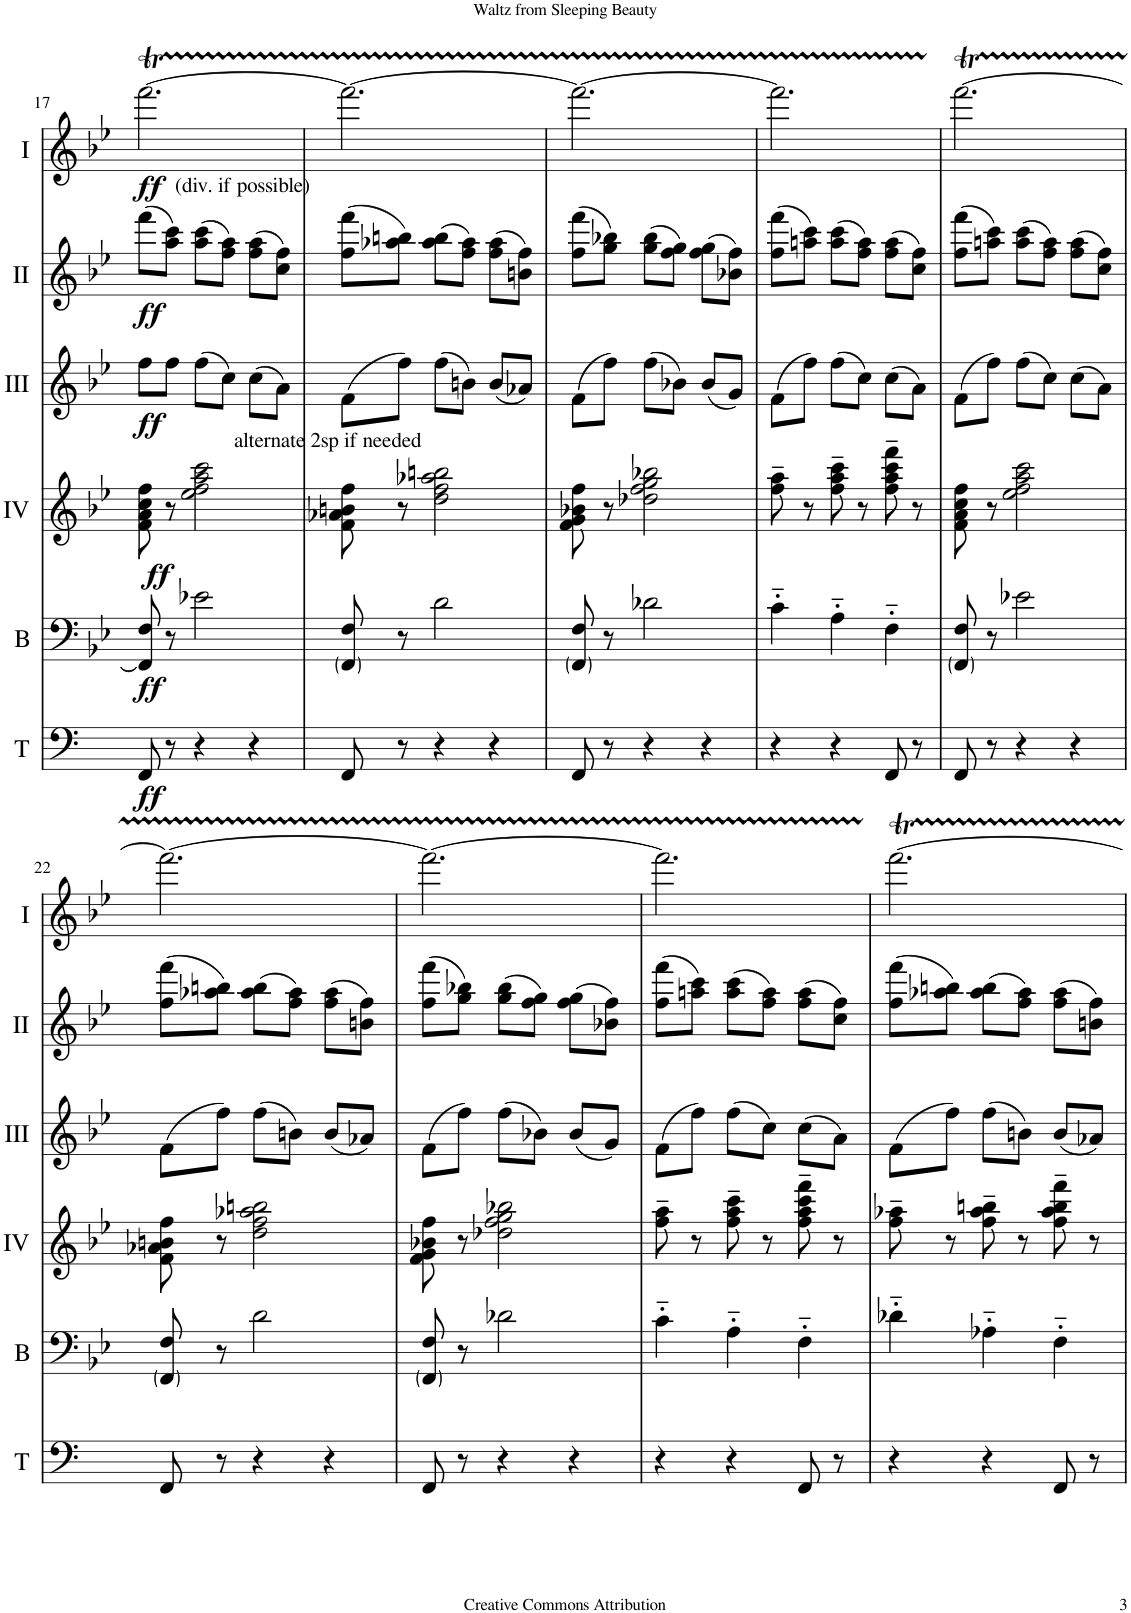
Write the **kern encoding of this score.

**kern	**dynam	**kern	**dynam	**kern	**dynam	**kern	**dynam	**kern	**dynam	**kern	**dynam
*part6	*part6	*part5	*part5	*part4	*part4	*part3	*part3	*part2	*part2	*part1	*part1
*staff6	*staff6	*staff5	*staff5	*staff4	*staff4	*staff3	*staff3	*staff2	*staff2	*staff1	*staff1
*I"Timp.	*	*I"Basson	*	*I"Acc. 4	*	*I"Acc. 3	*	*I"Acc. 2	*	*I"Acc. 1	*
*I'T	*	*I'B	*	*	*	*	*	*	*	*	*
!!LO:PB:g=z
*clefF4	*	*clefF4	*	*clefG2	*	*clefG2	*	*clefG2	*	*clefG2	*
*	*	*Trd7c12	*	*Trd7c12	*	*Trd7c12	*	*	*	*	*
*k[b-e-]	*	*k[b-e-]	*	*k[b-e-]	*	*k[b-e-]	*	*k[b-e-]	*	*k[b-e-]	*
*M3/4	*	*M3/4	*	*M3/4	*	*M3/4	*	*M3/4	*	*M3/4	*
=17	=17	=17	=17	=17	=17	=17	=17	=17	=17	=17	=17
!	!	!	!	!	!	!	!	!LO:TX:a:t=(div. if possible)	!	!	!
!	!	!	!	!LO:TX:a:t=alternate 2sp if needed	!	!	!	!	!	!	!
!	!LO:DY:b	!	!LO:DY:b	!	!LO:DY:b	!	!LO:DY:b	!	!LO:DY:b	!	!LO:DY:b
8FF/	ff	8FF/] 8F/	ff	8f\ 8a\ 8cc\ 8ff\	ff	8ff\L	ff	(8fff\L	ff	[2.fffT\	ff
8r	.	8r	.	8r	.	8ff\J	.	8aa\ 8ccc\J)	.	.	.
4r	.	2e-X\	.	2ee-\ 2ff\ 2aa\ 2ccc\	.	(8ff\L	.	(8aa\ 8ccc\L	.	.	.
.	.	.	.	.	.	8cc\J)	.	8ff\ 8aa\J)	.	.	.
4r	.	.	.	.	.	(8cc\L	.	(8ff\ 8aa\L	.	.	.
.	.	.	.	.	.	8a\J)	.	8cc\ 8ff\J)	.	.	.
=18	=18	=18	=18	=18	=18	=18	=18	=18	=18	=18	=18
8FF/	.	8FF/ 8F/	.	8f\ 8a-X\ 8bn\ 8ff\	.	(8f\L	.	(8ff\ 8fff\L	.	2.fff\_	.
8r	.	8r	.	8r	.	8ff\J)	.	8aa-X\ 8bbn\J)	.	.	.
4r	.	2d\	.	2dd\ 2ff\ 2aa-X\ 2bbn\	.	(8ff\L	.	(8aa-\ 8bb\L	.	.	.
.	.	.	.	.	.	8bn\J)	.	8ff\ 8aa-\J)	.	.	.
4r	.	.	.	.	.	(8b/L	.	(8ff\ 8aa-\L	.	.	.
.	.	.	.	.	.	8a-X/J)	.	8bn\ 8ff\J)	.	.	.
=19	=19	=19	=19	=19	=19	=19	=19	=19	=19	=19	=19
8FF/	.	8FF/ 8F/	.	8f\ 8g\ 8b-X\ 8ff\	.	(8f\L	.	(8ff\ 8fff\L	.	2.fff\_	.
8r	.	8r	.	8r	.	8ff\J)	.	8gg\ 8bb-X\J)	.	.	.
4r	.	2d-X\	.	2dd-X\ 2ff\ 2gg\ 2bb-X\	.	(8ff\L	.	(8gg\ 8bb-\L	.	.	.
.	.	.	.	.	.	8b-X\J)	.	8ff\ 8gg\J)	.	.	.
4r	.	.	.	.	.	(8b-/L	.	(8ff\ 8gg\L	.	.	.
.	.	.	.	.	.	8g/J)	.	8b-X\ 8ff\J)	.	.	.
=20	=20	=20	=20	=20	=20	=20	=20	=20	=20	=20	=20
4r	.	4c'~\	.	8ff\~ 8aa\~	.	(8f\L	.	(8ff\ 8fff\L	.	2.fffTTT\]	.
.	.	.	.	8r	.	8ff\J)	.	8aan\ 8ccc\J)	.	.	.
4r	.	4A'~\	.	8ff\~ 8aa\~ 8ccc\~	.	(8ff\L	.	(8aa\ 8ccc\L	.	.	.
.	.	.	.	8r	.	8cc\J)	.	8ff\ 8aa\J)	.	.	.
8FF/	.	4F'~\	.	8ff\~ 8aa\~ 8ccc\~ 8fff\~	.	(8cc\L	.	(8ff\ 8aa\L	.	.	.
8r	.	.	.	8r	.	8a\J)	.	8cc\ 8ff\J)	.	.	.
=21	=21	=21	=21	=21	=21	=21	=21	=21	=21	=21	=21
8FF/	.	8FF/ 8F/	.	8f\ 8a\ 8cc\ 8ff\	.	(8f\L	.	(8ff\ 8fff\L	.	[2.fffT\	.
8r	.	8r	.	8r	.	8ff\J)	.	8aan\ 8ccc\J)	.	.	.
4r	.	2e-X\	.	2ee-\ 2ff\ 2aa\ 2ccc\	.	(8ff\L	.	(8aa\ 8ccc\L	.	.	.
.	.	.	.	.	.	8cc\J)	.	8ff\ 8aa\J)	.	.	.
4r	.	.	.	.	.	(8cc\L	.	(8ff\ 8aa\L	.	.	.
.	.	.	.	.	.	8a\J)	.	8cc\ 8ff\J)	.	.	.
!!LO:LB:g=z
=22	=22	=22	=22	=22	=22	=22	=22	=22	=22	=22	=22
8FF/	.	8FF/ 8F/	.	8f\ 8a-X\ 8bn\ 8ff\	.	(8f\L	.	(8ff\ 8fff\L	.	2.fff\_	.
8r	.	8r	.	8r	.	8ff\J)	.	8aa-X\ 8bbn\J)	.	.	.
4r	.	2d\	.	2dd\ 2ff\ 2aa-X\ 2bbn\	.	(8ff\L	.	(8aa-\ 8bb\L	.	.	.
.	.	.	.	.	.	8bn\J)	.	8ff\ 8aa-\J)	.	.	.
4r	.	.	.	.	.	(8b/L	.	(8ff\ 8aa-\L	.	.	.
.	.	.	.	.	.	8a-X/J)	.	8bn\ 8ff\J)	.	.	.
=23	=23	=23	=23	=23	=23	=23	=23	=23	=23	=23	=23
8FF/	.	8FF/ 8F/	.	8f\ 8g\ 8b-X\ 8ff\	.	(8f\L	.	(8ff\ 8fff\L	.	2.fff\_	.
8r	.	8r	.	8r	.	8ff\J)	.	8gg\ 8bb-X\J)	.	.	.
4r	.	2d-X\	.	2dd-X\ 2ff\ 2gg\ 2bb-X\	.	(8ff\L	.	(8gg\ 8bb-\L	.	.	.
.	.	.	.	.	.	8b-X\J)	.	8ff\ 8gg\J)	.	.	.
4r	.	.	.	.	.	(8b-/L	.	(8ff\ 8gg\L	.	.	.
.	.	.	.	.	.	8g/J)	.	8b-X\ 8ff\J)	.	.	.
=24	=24	=24	=24	=24	=24	=24	=24	=24	=24	=24	=24
4r	.	4c'~\	.	8ff\~ 8aa\~	.	(8f\L	.	(8ff\ 8fff\L	.	2.fffTTT\]	.
.	.	.	.	8r	.	8ff\J)	.	8aan\ 8ccc\J)	.	.	.
4r	.	4A'~\	.	8ff\~ 8aa\~ 8ccc\~	.	(8ff\L	.	(8aa\ 8ccc\L	.	.	.
.	.	.	.	8r	.	8cc\J)	.	8ff\ 8aa\J)	.	.	.
8FF/	.	4F'~\	.	8ff\~ 8aa\~ 8ccc\~ 8fff\~	.	(8cc\L	.	(8ff\ 8aa\L	.	.	.
8r	.	.	.	8r	.	8a\J)	.	8cc\ 8ff\J)	.	.	.
=25	=25	=25	=25	=25	=25	=25	=25	=25	=25	=25	=25
4r	.	4d-X'~\	.	8ff\~ 8aa-X\~	.	(8f\L	.	(8ff\ 8fff\L	.	[2.fffT\	.
.	.	.	.	8r	.	8ff\J)	.	8aa-X\ 8bbn\J)	.	.	.
4r	.	4A-X'~\	.	8ff\~ 8aa-\~ 8bbn\~	.	(8ff\L	.	(8aa-\ 8bb\L	.	.	.
.	.	.	.	8r	.	8bn\J)	.	8ff\ 8aa-\J)	.	.	.
8FF/	.	4F'~\	.	8ff\~ 8aa-\~ 8bb\~ 8fff\~	.	(8b/L	.	(8ff\ 8aa-\L	.	.	.
8r	.	.	.	8r	.	8a-X/J)	.	8bn\ 8ff\J)	.	.	.
=	=	=	=	=	=	=	=	=	=	=	=
*-	*-	*-	*-	*-	*-	*-	*-	*-	*-	*-	*-
